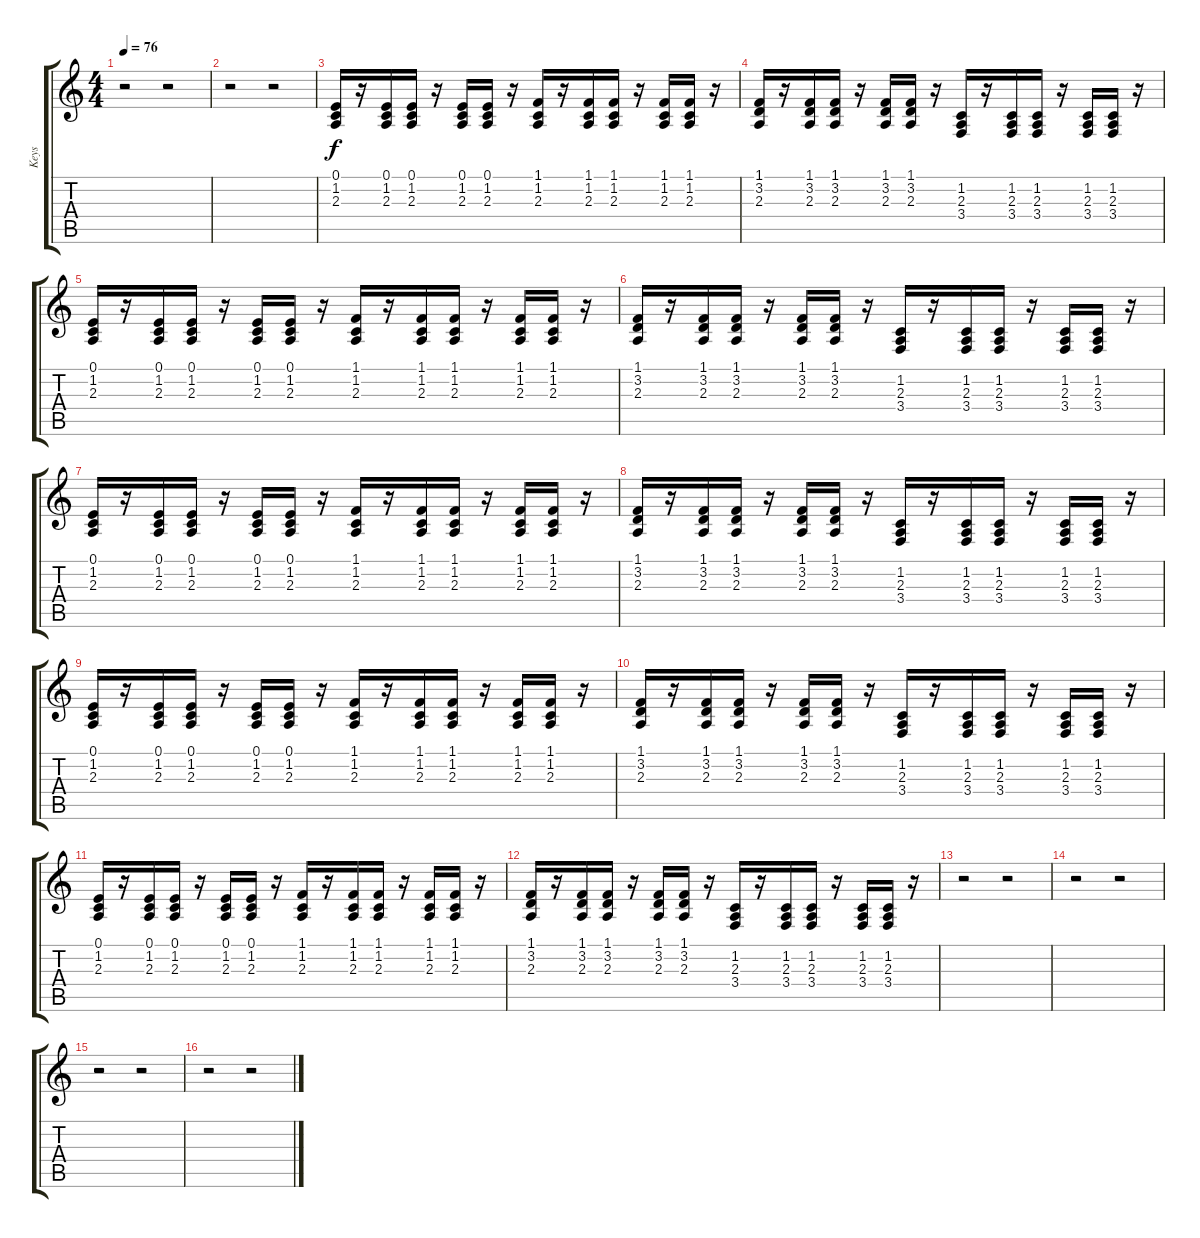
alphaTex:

\track ("Keys" "Keys") {instrument churchorgan}
\staff {score tabs}
\tuning (E4 B3 G3 D3 A2 E2) {hide}
\ts (4 4)
\tempo 76
\clef g2
\ks c
r.2{dy f instrument churchorgan} r.2 |
r.2 r.2 |
(0.1 1.2 2.3).16 r.16 (0.1 1.2 2.3).16 (0.1 1.2 2.3).16 r.16 (0.1 1.2 2.3).16 (0.1 1.2 2.3).16 r.16 (1.1 1.2 2.3).16 r.16 (1.1 1.2 2.3).16 (1.1 1.2 2.3).16 r.16 (1.1 1.2 2.3).16 (1.1 1.2 2.3).16 r.16 |
(1.1 3.2 2.3).16 r.16 (1.1 3.2 2.3).16 (1.1 3.2 2.3).16 r.16 (1.1 3.2 2.3).16 (1.1 3.2 2.3).16 r.16 (1.2 2.3 3.4).16 r.16 (1.2 2.3 3.4).16 (1.2 2.3 3.4).16 r.16 (1.2 2.3 3.4).16 (1.2 2.3 3.4).16 r.16 |
(0.1 1.2 2.3).16 r.16 (0.1 1.2 2.3).16 (0.1 1.2 2.3).16 r.16 (0.1 1.2 2.3).16 (0.1 1.2 2.3).16 r.16 (1.1 1.2 2.3).16 r.16 (1.1 1.2 2.3).16 (1.1 1.2 2.3).16 r.16 (1.1 1.2 2.3).16 (1.1 1.2 2.3).16 r.16 |
(1.1 3.2 2.3).16 r.16 (1.1 3.2 2.3).16 (1.1 3.2 2.3).16 r.16 (1.1 3.2 2.3).16 (1.1 3.2 2.3).16 r.16 (1.2 2.3 3.4).16 r.16 (1.2 2.3 3.4).16 (1.2 2.3 3.4).16 r.16 (1.2 2.3 3.4).16 (1.2 2.3 3.4).16 r.16 |
(0.1 1.2 2.3).16 r.16 (0.1 1.2 2.3).16 (0.1 1.2 2.3).16 r.16 (0.1 1.2 2.3).16 (0.1 1.2 2.3).16 r.16 (1.1 1.2 2.3).16 r.16 (1.1 1.2 2.3).16 (1.1 1.2 2.3).16 r.16 (1.1 1.2 2.3).16 (1.1 1.2 2.3).16 r.16 |
(1.1 3.2 2.3).16 r.16 (1.1 3.2 2.3).16 (1.1 3.2 2.3).16 r.16 (1.1 3.2 2.3).16 (1.1 3.2 2.3).16 r.16 (1.2 2.3 3.4).16 r.16 (1.2 2.3 3.4).16 (1.2 2.3 3.4).16 r.16 (1.2 2.3 3.4).16 (1.2 2.3 3.4).16 r.16 |
(0.1 1.2 2.3).16 r.16 (0.1 1.2 2.3).16 (0.1 1.2 2.3).16 r.16 (0.1 1.2 2.3).16 (0.1 1.2 2.3).16 r.16 (1.1 1.2 2.3).16 r.16 (1.1 1.2 2.3).16 (1.1 1.2 2.3).16 r.16 (1.1 1.2 2.3).16 (1.1 1.2 2.3).16 r.16 |
(1.1 3.2 2.3).16 r.16 (1.1 3.2 2.3).16 (1.1 3.2 2.3).16 r.16 (1.1 3.2 2.3).16 (1.1 3.2 2.3).16 r.16 (1.2 2.3 3.4).16 r.16 (1.2 2.3 3.4).16 (1.2 2.3 3.4).16 r.16 (1.2 2.3 3.4).16 (1.2 2.3 3.4).16 r.16 |
(0.1 1.2 2.3).16 r.16 (0.1 1.2 2.3).16 (0.1 1.2 2.3).16 r.16 (0.1 1.2 2.3).16 (0.1 1.2 2.3).16 r.16 (1.1 1.2 2.3).16 r.16 (1.1 1.2 2.3).16 (1.1 1.2 2.3).16 r.16 (1.1 1.2 2.3).16 (1.1 1.2 2.3).16 r.16 |
(1.1 3.2 2.3).16 r.16 (1.1 3.2 2.3).16 (1.1 3.2 2.3).16 r.16 (1.1 3.2 2.3).16 (1.1 3.2 2.3).16 r.16 (1.2 2.3 3.4).16 r.16 (1.2 2.3 3.4).16 (1.2 2.3 3.4).16 r.16 (1.2 2.3 3.4).16 (1.2 2.3 3.4).16 r.16 |
r.2 r.2 |
r.2 r.2 |
r.2 r.2 |
r.2 r.2
